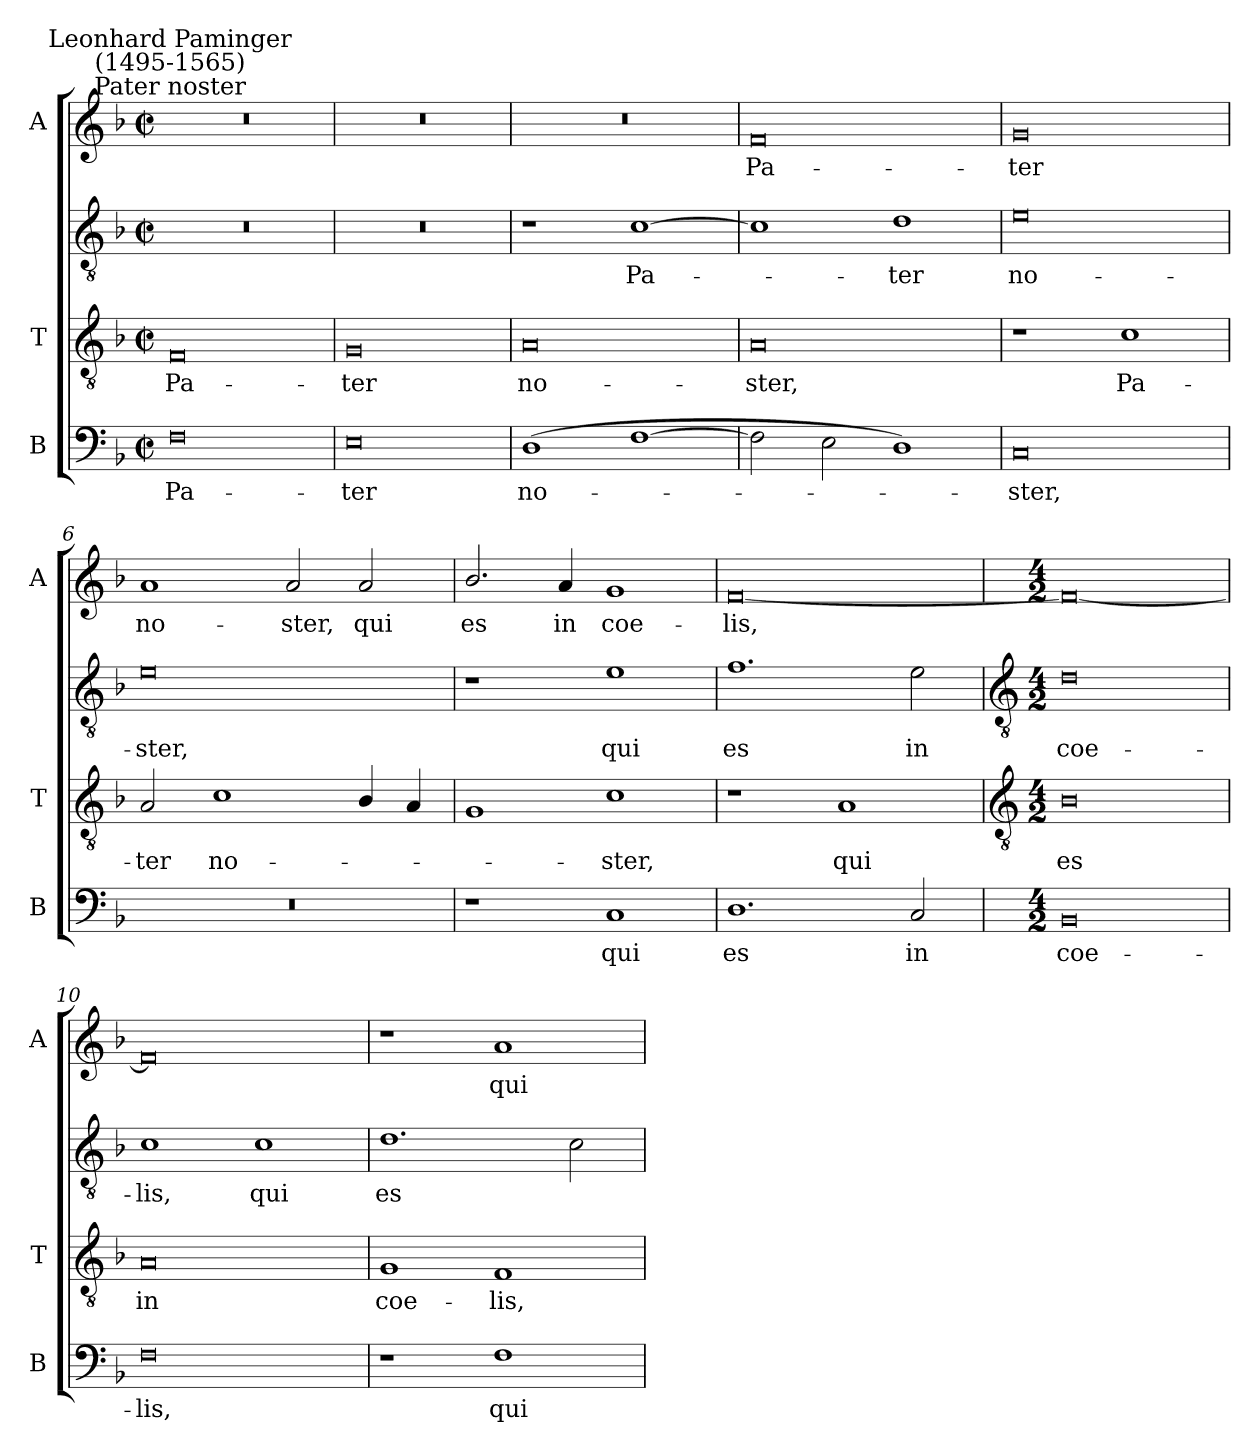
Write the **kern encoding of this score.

**kern	**text	**kern	**text	**kern	**text	**kern	**text
*part3	*part3	*part2	*part2	*part2	*part2	*part1	*part1
*staff4	*staff4	*staff3	*staff3	*staff2	*staff2	*staff1	*staff1
*I"B	*	*I"T	*	*	*	*I"A	*
*I'B	*	*I'T	*	*	*	*I'A	*
*clefF4	*	*clefGv2	*	*clefGv2	*	*clefG2	*
*k[b-]	*	*k[b-]	*	*k[b-]	*	*k[b-]	*
*F:	*	*F:	*	*F:	*	*F:	*
*M4/2	*	*M4/2	*	*M4/2	*	*M4/2	*
*met(c|)	*	*met(c|)	*	*met(c|)	*	*met(c|)	*
=1	=1	=1	=1	=1	=1	=1	=1
!	!	!	!	!	!	!LO:TX:a:cj:t=Pater noster	!
!	!	!	!	!	!	!LO:TX:a:cj:t=Leonhard Paminger\n(1495-1565)	!
!	!LO:LY:b	!	!LO:LY:b	!	!	!	!
0F	Pa-	0F	Pa-	0r	.	0r	.
=2	=2	=2	=2	=2	=2	=2	=2
!	!LO:LY:b	!	!LO:LY:b	!	!	!	!
0E	-ter	0G	-ter	0r	.	0r	.
=3	=3	=3	=3	=3	=3	=3	=3
!	!LO:LY:b	!	!LO:LY:b	!	!	!	!
(>1D	no-	0A	no-	1r	.	0r	.
!	!	!	!	!	!LO:LY:b	!	!
[1F	.	.	.	[1c	Pa-	.	.
=4	=4	=4	=4	=4	=4	=4	=4
!	!	!	!LO:LY:b	!	!	!	!LO:LY:b
2F]	.	0A	ster,	1c]	.	0f	Pa-
2E	.	.	.	.	.	.	.
!	!	!	!	!	!LO:LY:b	!	!
1D)	.	.	.	1d	-ter	.	.
=5	=5	=5	=5	=5	=5	=5	=5
!	!LO:LY:b	!	!	!	!LO:LY:b	!	!LO:LY:b
0C	ster,	1r	.	0e	no-	0g	-ter
!	!	!	!LO:LY:b	!	!	!	!
.	.	1c	-Pa-	.	.	.	.
=6	=6	=6	=6	=6	=6	=6	=6
!	!	!	!LO:LY:b	!	!LO:LY:b	!	!LO:LY:b
0r	.	2A	ter	0e	-ster,	1a	no-
!	!	!	!LO:LY:b	!	!	!	!
.	.	1c	no-	.	.	.	.
!	!	!	!	!	!	!	!LO:LY:b
.	.	.	.	.	.	2a	-ster,
!	!	!	!	!	!	!	!LO:LY:b
.	.	4B-/	.	.	.	2a	qui
.	.	4A	.	.	.	.	.
=7	=7	=7	=7	=7	=7	=7	=7
!	!	!	!	!	!	!	!LO:LY:b
1r	.	1G	.	1r	.	2.b-/	es
!	!	!	!	!	!	!	!LO:LY:b
.	.	.	.	.	.	4a	in
!	!LO:LY:b	!	!LO:LY:b	!	!LO:LY:b	!	!LO:LY:b
1C	qui	1c	ster,	1e	qui	1g	coe-
=8	=8	=8	=8	=8	=8	=8	=8
!	!LO:LY:b	!	!	!	!LO:LY:b	!	!LO:LY:b
1.D	es	1r	.	1.f	es	[0f	-lis,
!	!	!	!LO:LY:b	!	!	!	!
.	.	1A	qui	.	.	.	.
!	!LO:LY:b	!	!	!	!LO:LY:b	!	!
2C	in	.	.	2e	in	.	.
!!LO:LB:g=z
=9	=9	=9	=9	=9	=9	=9	=9
*	*	*clefGv2	*	*clefGv2	*	*	*
*M4/2	*	*M4/2	*	*M4/2	*	*M4/2	*
!	!LO:LY:b	!	!LO:LY:b	!	!LO:LY:b	!	!
0BB-	coe-	0B-	-es	0d	coe-	0f_	.
=10	=10	=10	=10	=10	=10	=10	=10
!	!LO:LY:b	!	!LO:LY:b	!	!LO:LY:b	!	!
0F	-lis,	0A	in	1c	lis,	0f]	.
!	!	!	!	!	!LO:LY:b	!	!
.	.	.	.	1c	qui	.	.
=11	=11	=11	=11	=11	=11	=11	=11
!	!	!	!LO:LY:b	!	!LO:LY:b	!	!
1r	.	1G	coe-	1.d	es	1r	.
!	!LO:LY:b	!	!LO:LY:b	!	!	!	!LO:LY:b
1F	qui	1F	-lis,	.	.	1a	qui
.	.	.	.	2c	.	.	.
=	=	=	=	=	=	=	=
*-	*-	*-	*-	*-	*-	*-	*-
